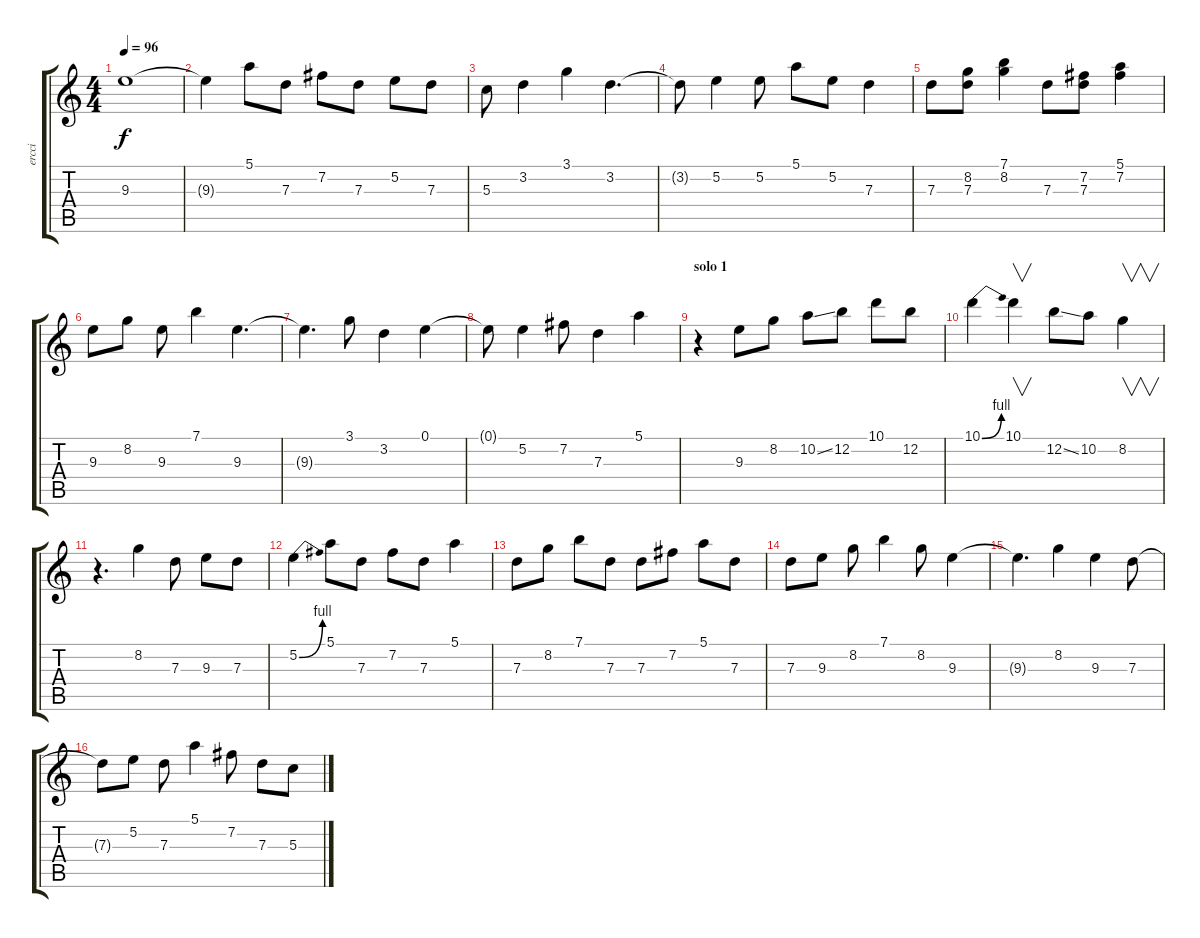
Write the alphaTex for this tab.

\track ("ercci" "ercci") {instrument electricguitarjazz}
\staff {score tabs}
\tuning (E4 B3 G3 D3 A2 E2) {hide}
\ts (4 4)
\tempo 96
\clef g2
\ks c
9.3.1{dy f} |
9.3{t}.4 5.1.8 7.3.8 7.2.8 7.3.8 5.2.8 7.3.8 |
5.3.8 3.2.4 3.1.4 3.2.4{d} |
3.2{t}.8 5.2.4 5.2.8 5.1.8 5.2.8 7.3.4 |
7.3.8 (8.2 7.3).8 (7.1 8.2).4 7.3.8 (7.2 7.3).8 (5.1 7.2).4 |
9.3.8 8.2.8 9.3.8 7.1.4 9.3.4{d} |
9.3{t}.4{d} 3.1.8 3.2.4 0.1.4 |
0.1{t}.8 5.2.4 7.2.8 7.3.4 5.1.4 |
\section ("" "solo 1")
r.4 9.3.8 8.2.8 10.2{ss}.8 12.2.8 10.1.8 12.2.8 |
10.1{be (bend 0 0 60 4)}.4 10.1.4{v} 12.2{ss}.8 10.2.8 8.2.4{v} |
r.4{d} 8.2.4 7.3.8 9.3.8 7.3.8 |
5.2{be (bend 0 0 60 4)}.4 5.1.8 7.3.8 7.2.8 7.3.8 5.1.4 |
7.3.8 8.2.8 7.1.8 7.3.8 7.3.8 7.2.8 5.1.8 7.3.8 |
7.3.8 9.3.8 8.2.8 7.1.4 8.2.8 9.3.4 |
9.3{t}.4{d} 8.2.4 9.3.4 7.3.8 |
7.3{t}.8 5.2.8 7.3.8 5.1.4 7.2.8 7.3.8 5.3.8
